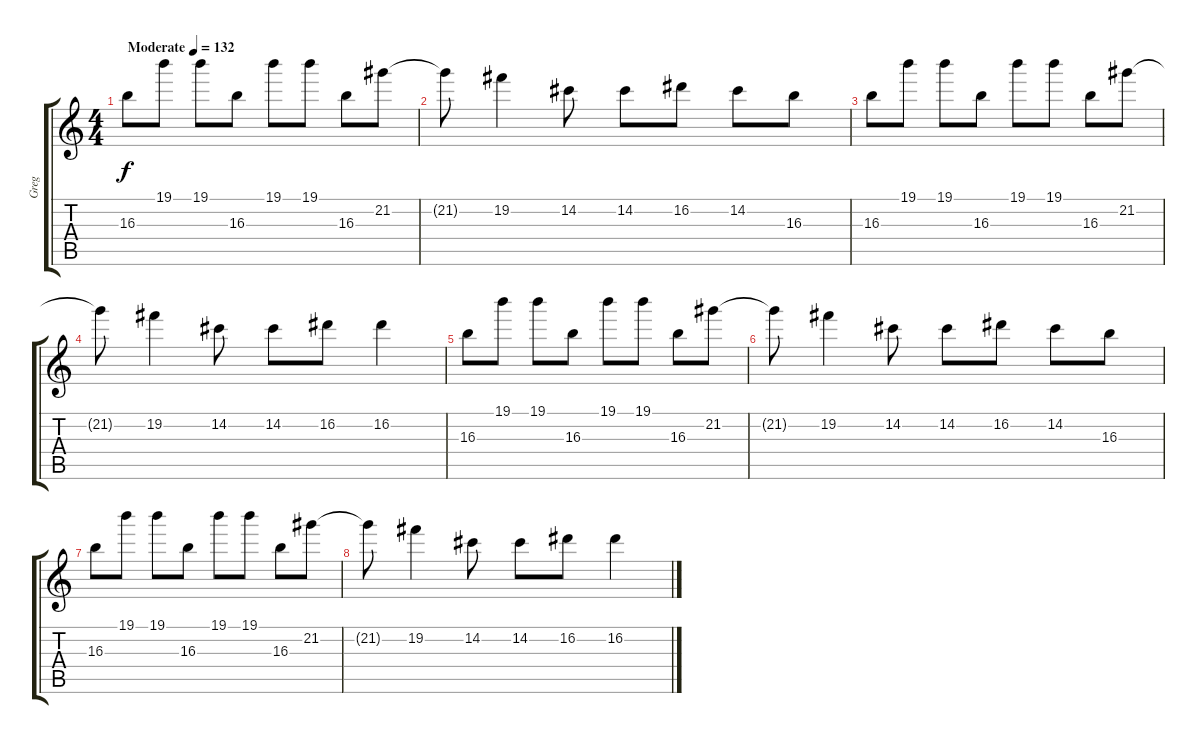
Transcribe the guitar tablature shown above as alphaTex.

\track ("Greg" "Greg") {instrument distortionguitar}
\staff {score tabs}
\tuning (E4 B3 G3 D3 A2 E2) {hide}
\ts (4 4)
\tempo (132 "Moderate")
\clef g2
\ks c
16.3.8{dy f instrument distortionguitar} 19.1.8 19.1.8 16.3.8 19.1.8 19.1.8 16.3.8 21.2.8 |
21.2{t}.8 19.2.4 14.2.8 14.2.8 16.2.8 14.2.8 16.3.8 |
16.3.8 19.1.8 19.1.8 16.3.8 19.1.8 19.1.8 16.3.8 21.2.8 |
21.2{t}.8 19.2.4 14.2.8 14.2.8 16.2.8 16.2.4 |
16.3.8 19.1.8 19.1.8 16.3.8 19.1.8 19.1.8 16.3.8 21.2.8 |
21.2{t}.8 19.2.4 14.2.8 14.2.8 16.2.8 14.2.8 16.3.8 |
16.3.8 19.1.8 19.1.8 16.3.8 19.1.8 19.1.8 16.3.8 21.2.8 |
21.2{t}.8 19.2.4 14.2.8 14.2.8 16.2.8 16.2.4
